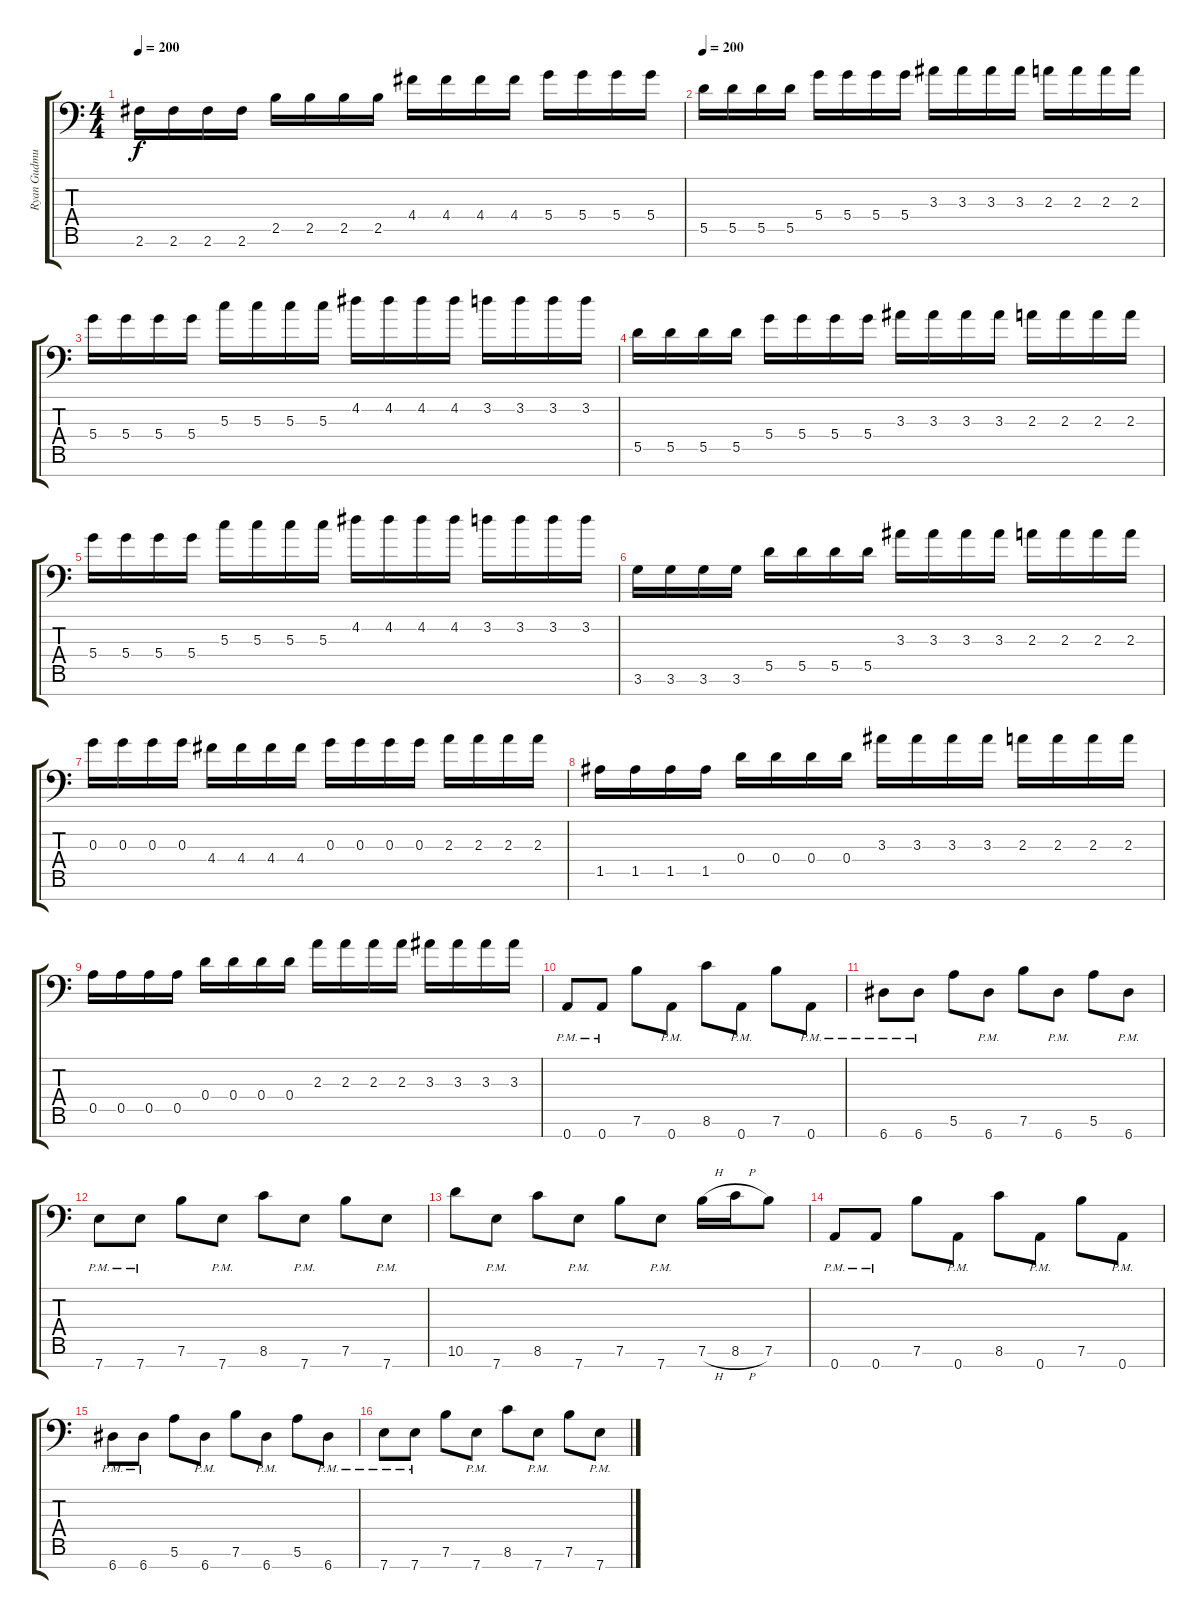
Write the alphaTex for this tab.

\track ("Ryan Gudmunds" "Ryan Gudmu") {instrument distortionguitar}
\staff {score tabs}
\tuning (E4 B3 G3 D3 A2 E2 A1) {hide}
\ts (4 4)
\tempo 200
\clef f4
\ks c
2.6.16{dy f} 2.6.16 2.6.16 2.6.16 2.5.16 2.5.16 2.5.16 2.5.16 4.4.16 4.4.16 4.4.16 4.4.16 5.4.16 5.4.16 5.4.16 5.4.16 |
\tempo 200
5.5.16 5.5.16 5.5.16 5.5.16 5.4.16 5.4.16 5.4.16 5.4.16 3.3.16 3.3.16 3.3.16 3.3.16 2.3.16 2.3.16 2.3.16 2.3.16 |
5.4.16 5.4.16 5.4.16 5.4.16 5.3.16 5.3.16 5.3.16 5.3.16 4.2.16 4.2.16 4.2.16 4.2.16 3.2.16 3.2.16 3.2.16 3.2.16 |
5.5.16 5.5.16 5.5.16 5.5.16 5.4.16 5.4.16 5.4.16 5.4.16 3.3.16 3.3.16 3.3.16 3.3.16 2.3.16 2.3.16 2.3.16 2.3.16 |
5.4.16 5.4.16 5.4.16 5.4.16 5.3.16 5.3.16 5.3.16 5.3.16 4.2.16 4.2.16 4.2.16 4.2.16 3.2.16 3.2.16 3.2.16 3.2.16 |
3.6.16 3.6.16 3.6.16 3.6.16 5.5.16 5.5.16 5.5.16 5.5.16 3.3.16 3.3.16 3.3.16 3.3.16 2.3.16 2.3.16 2.3.16 2.3.16 |
0.3.16 0.3.16 0.3.16 0.3.16 4.4.16 4.4.16 4.4.16 4.4.16 0.3.16 0.3.16 0.3.16 0.3.16 2.3.16 2.3.16 2.3.16 2.3.16 |
1.5.16 1.5.16 1.5.16 1.5.16 0.4.16 0.4.16 0.4.16 0.4.16 3.3.16 3.3.16 3.3.16 3.3.16 2.3.16 2.3.16 2.3.16 2.3.16 |
0.5.16 0.5.16 0.5.16 0.5.16 0.4.16 0.4.16 0.4.16 0.4.16 2.3.16 2.3.16 2.3.16 2.3.16 3.3.16 3.3.16 3.3.16 3.3.16 |
0.7{pm}.8 0.7{pm}.8 7.6.8 0.7{pm}.8 8.6.8 0.7{pm}.8 7.6.8 0.7{pm}.8 |
6.7{pm}.8 6.7{pm}.8 5.6.8 6.7{pm}.8 7.6.8 6.7{pm}.8 5.6.8 6.7{pm}.8 |
7.7{pm}.8 7.7{pm}.8 7.6.8 7.7{pm}.8 8.6.8 7.7{pm}.8 7.6.8 7.7{pm}.8 |
10.6.8 7.7{pm}.8 8.6.8 7.7{pm}.8 7.6.8 7.7{pm}.8 7.6{h}.16 8.6{h}.16 7.6.8 |
0.7{pm}.8 0.7{pm}.8 7.6.8 0.7{pm}.8 8.6.8 0.7{pm}.8 7.6.8 0.7{pm}.8 |
6.7{pm}.8 6.7{pm}.8 5.6.8 6.7{pm}.8 7.6.8 6.7{pm}.8 5.6.8 6.7{pm}.8 |
7.7{pm}.8 7.7{pm}.8 7.6.8 7.7{pm}.8 8.6.8 7.7{pm}.8 7.6.8 7.7{pm}.8
